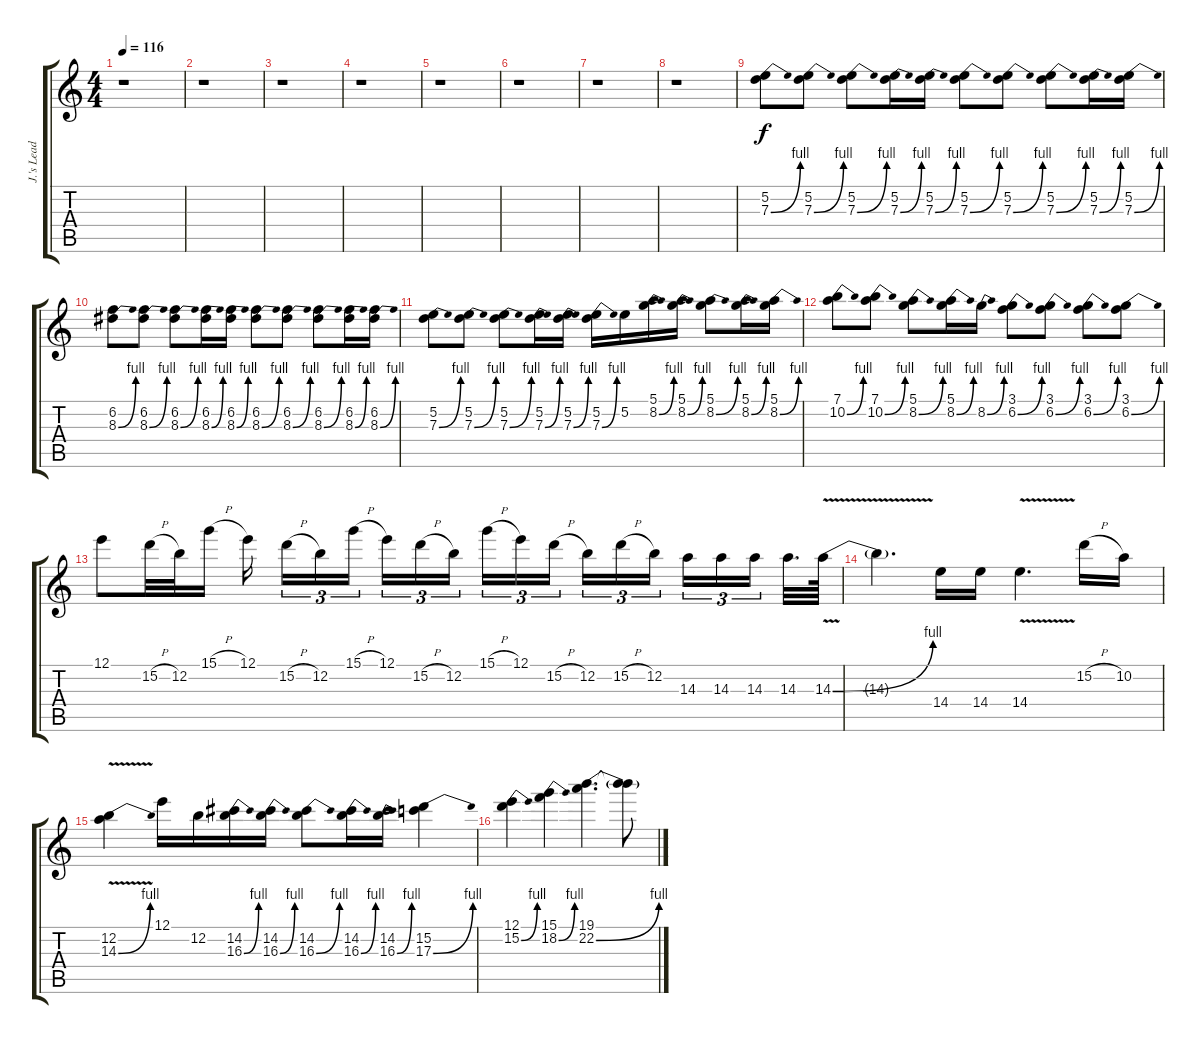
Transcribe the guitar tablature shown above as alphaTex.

\track ("J.'s Lead and lead fills." "J.'s Lead ") {instrument distortionguitar}
\staff {score tabs}
\tuning (E4 B3 G3 D3 A2 E2) {hide}
\ts (4 4)
\tempo 116
\clef g2
\ks c
r.1{dy f} |
r.1 |
r.1 |
r.1 |
r.1 |
r.1 |
r.1 |
r.1 |
(5.2 7.3{be (bend 0 0 60 4)}).8 (5.2 7.3{be (bend 0 0 60 4)}).8 (5.2 7.3{be (bend 0 0 60 4)}).8 (5.2 7.3{be (bend 0 0 60 4)}).16 (5.2 7.3{be (bend 0 0 60 4)}).16 (5.2 7.3{be (bend 0 0 60 4)}).8 (5.2 7.3{be (bend 0 0 60 4)}).8 (5.2 7.3{be (bend 0 0 60 4)}).8 (5.2 7.3{be (bend 0 0 60 4)}).16 (5.2 7.3{be (bend 0 0 60 4)}).16 |
(6.2 8.3{be (bend 0 0 60 4)}).8 (6.2 8.3{be (bend 0 0 60 4)}).8 (6.2 8.3{be (bend 0 0 60 4)}).8 (6.2 8.3{be (bend 0 0 60 4)}).16 (6.2 8.3{be (bend 0 0 60 4)}).16 (6.2 8.3{be (bend 0 0 60 4)}).8 (6.2 8.3{be (bend 0 0 60 4)}).8 (6.2 8.3{be (bend 0 0 60 4)}).8 (6.2 8.3{be (bend 0 0 60 4)}).16 (6.2 8.3{be (bend 0 0 60 4)}).16 |
(5.2 7.3{be (bend 0 0 60 4)}).8 (5.2 7.3{be (bend 0 0 60 4)}).8 (5.2 7.3{be (bend 0 0 60 4)}).8 (5.2 7.3{be (bend 0 0 60 4)}).16 (5.2 7.3{be (bend 0 0 60 4)}).16 (5.2 7.3{be (bend 0 0 60 4)}).16 5.2.16 (5.1 8.2{be (bend 0 0 60 4)}).16 (5.1 8.2{be (bend 0 0 60 4)}).16 (5.1 8.2{be (bend 0 0 60 4)}).8 (5.1 8.2{be (bend 0 0 60 4)}).16 (5.1 8.2{be (bend 0 0 60 4)}).16 |
(7.1 10.2{be (bend 0 0 60 4)}).8 (7.1 10.2{be (bend 0 0 60 4)}).8 (5.1 8.2{be (bend 0 0 60 4)}).8 (5.1 8.2{be (bend 0 0 60 4)}).16 8.2{be (bend 0 0 60 4)}.16 (3.1 6.2{be (bend 0 0 60 4)}).8 (3.1 6.2{be (bend 0 0 60 4)}).8 (3.1 6.2{be (bend 0 0 60 4)}).8 (3.1 6.2{be (bend 0 0 60 4)}).8 |
12.1.8 15.2{h}.32 12.2.32 15.1{h}.16 12.1.16{beam splitsecondary} 15.2{h}.16{tu (3 2)} 12.2.16{tu (3 2)} 15.1{h}.16{tu (3 2) beam splitsecondary} 12.1.16{tu (3 2)} 15.2{h}.16{tu (3 2)} 12.2.16{tu (3 2) beam splitsecondary} 15.1{h}.16{tu (3 2)} 12.1.16{tu (3 2)} 15.2{h}.16{tu (3 2) beam splitsecondary} 12.2.16{tu (3 2)} 15.2{h}.16{tu (3 2)} 12.2.16{tu (3 2) beam splitsecondary} 14.3.16{tu (3 2)} 14.3.16{tu (3 2)} 14.3.16{tu (3 2) beam splitsecondary} 14.3.32{d} 14.3{be (bend 0 0 60 4) v}.64 |
14.3{t}.4{d} 14.4.16 14.4.16 14.4{v}.4{d} 15.2{h}.16 10.2.16 |
(12.2{v} 14.3{be (bend 0 0 60 4) v}).4 12.1.16 12.2.16 (14.2 16.3{be (bend 0 0 60 4)}).16 (14.2 16.3{be (bend 0 0 60 4)}).16 (14.2 16.3{be (bend 0 0 60 4)}).8 (14.2 16.3{be (bend 0 0 60 4)}).16 (14.2 16.3{be (bend 0 0 60 4)}).16 (15.2 17.3{be (bend 0 0 60 4)}).4 |
(12.1 15.2{be (bend 0 0 60 4)}).4 (15.1 18.2{be (bend 0 0 60 4)}).4 (19.1 22.2{be (bend 0 0 60 4)}).4{d} (19.1{t} 22.2{t}).8
